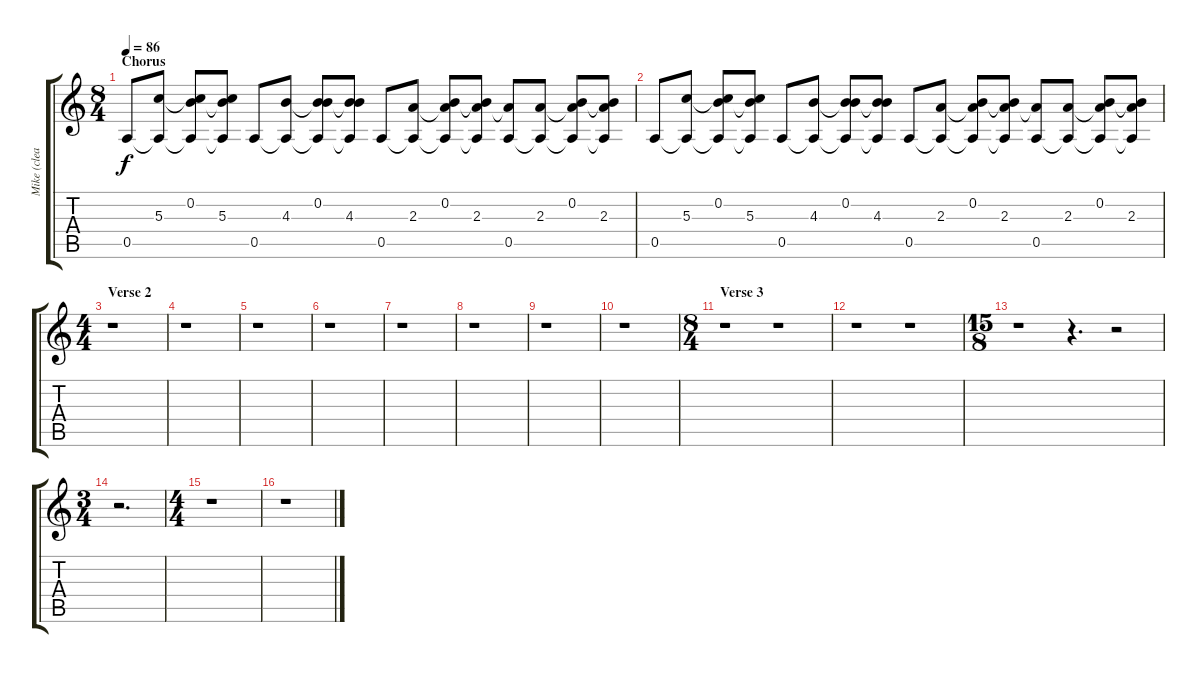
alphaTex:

\track ("Mike (clean)" "Mike (clea") {instrument electricguitarclean}
\staff {score tabs}
\tuning (E4 B3 G3 D3 A2 E2) {hide}
\ts (8 4)
\section ("" "Chorus")
\tempo 86
\clef g2
\ks c
0.5.8{dy f} (5.3 0.5{t}).8 (0.2 5.3{t} 0.5{t}).8 (0.2{t} 5.3 0.5{t}).8 0.5.8 (4.3 0.5{t}).8 (0.2 4.3{t} 0.5{t}).8 (0.2{t} 4.3 0.5{t}).8 0.5.8 (2.3 0.5{t}).8 (0.2 2.3{t} 0.5{t}).8 (0.2{t} 2.3 0.5{t}).8 (2.3{t} 0.5).8 (2.3 0.5{t}).8 (0.2 2.3{t} 0.5{t}).8 (0.2{t} 2.3 0.5{t}).8 |
0.5.8 (5.3 0.5{t}).8 (0.2 5.3{t} 0.5{t}).8 (0.2{t} 5.3 0.5{t}).8 0.5.8 (4.3 0.5{t}).8 (0.2 4.3{t} 0.5{t}).8 (0.2{t} 4.3 0.5{t}).8 0.5.8 (2.3 0.5{t}).8 (0.2 2.3{t} 0.5{t}).8 (0.2{t} 2.3 0.5{t}).8 (2.3{t} 0.5).8 (2.3 0.5{t}).8 (0.2 2.3{t} 0.5{t}).8 (0.2{t} 2.3 0.5{t}).8 |
\ts (4 4)
\section ("" "Verse 2")
r.1 |
r.1 |
r.1 |
r.1 |
r.1 |
r.1 |
r.1 |
r.1 |
\ts (8 4)
\section ("" "Verse 3")
r.1 r.1 |
r.1 r.1 |
\ts (15 8)
r.1 r.4{d} r.2 |
\ts (3 4)
r.2{d} |
\ts (4 4)
r.1 |
r.1
